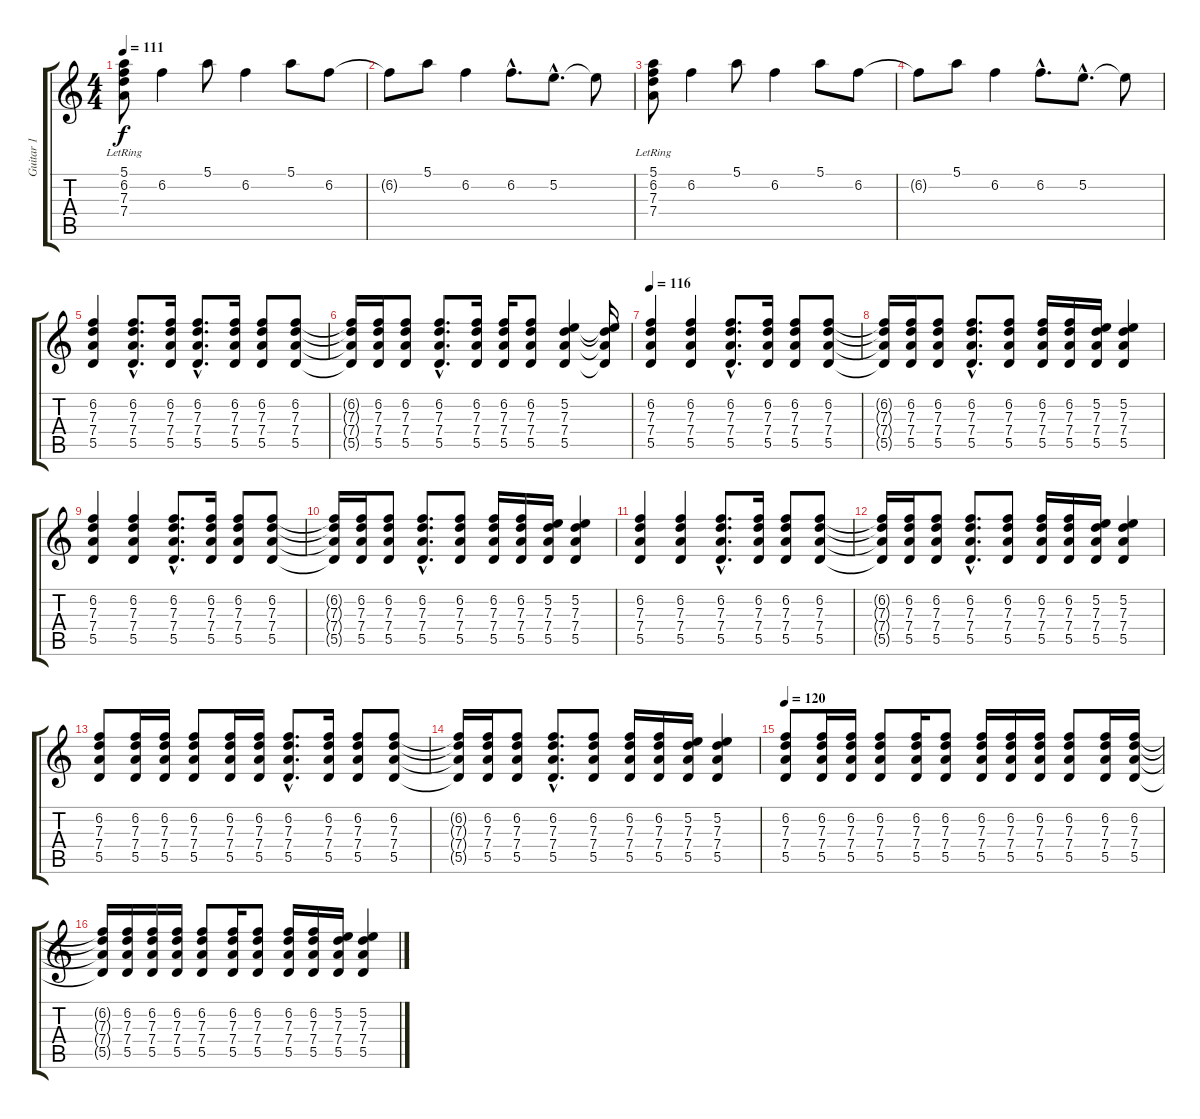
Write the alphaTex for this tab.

\track ("Guitar 1" "Guitar 1") {instrument electricguitarjazz}
\staff {score tabs}
\tuning (E4 B3 G3 D3 A2 E2) {hide}
\ts (4 4)
\tempo 111
\clef g2
\ks c
(5.1{lr} 6.2 7.3{lr} 7.4{lr}).8{dy f} 6.2.4 5.1.8 6.2.4 5.1.8 6.2.8 |
6.2{t}.8 5.1.8 6.2.4 6.2{hac}.8{d} 5.2{hac}.8{d} 5.2{t}.8 |
(5.1{lr} 6.2 7.3{lr} 7.4{lr}).8 6.2.4 5.1.8 6.2.4 5.1.8 6.2.8 |
6.2{t}.8 5.1.8 6.2.4 6.2{hac}.8{d} 5.2{hac}.8{d} 5.2{t}.8 |
(6.2 7.3 7.4 5.5).4 (6.2{hac} 7.3{hac} 7.4{hac} 5.5{hac}).8{d} (6.2 7.3 7.4 5.5).16 (6.2{hac} 7.3{hac} 7.4{hac} 5.5{hac}).8{d} (6.2 7.3 7.4 5.5).16 (6.2 7.3 7.4 5.5).8 (6.2 7.3 7.4 5.5).8 |
(6.2{t} 7.3{t} 7.4{t} 5.5{t}).16 (6.2 7.3 7.4 5.5).16 (6.2 7.3 7.4 5.5).8 (6.2{hac} 7.3{hac} 7.4{hac} 5.5{hac}).8{d} (6.2 7.3 7.4 5.5).16 (6.2 7.3 7.4 5.5).16 (6.2 7.3 7.4 5.5).8 (5.2 7.3 7.4 5.5).4 (5.2{t} 7.3{t} 7.4{t} 5.5{t}).16 |
\tempo 116
(6.2 7.3 7.4 5.5).4 (6.2 7.3 7.4 5.5).4 (6.2{hac} 7.3{hac} 7.4{hac} 5.5{hac}).8{d} (6.2 7.3 7.4 5.5).16 (6.2 7.3 7.4 5.5).8 (6.2 7.3 7.4 5.5).8 |
(6.2{t} 7.3{t} 7.4{t} 5.5{t}).16 (6.2 7.3 7.4 5.5).16 (6.2 7.3 7.4 5.5).8 (6.2{hac} 7.3{hac} 7.4{hac} 5.5{hac}).8{d} (6.2 7.3 7.4 5.5).8 (6.2 7.3 7.4 5.5).16 (6.2 7.3 7.4 5.5).16 (5.2 7.3 7.4 5.5).16 (5.2 7.3 7.4 5.5).4 |
(6.2 7.3 7.4 5.5).4 (6.2 7.3 7.4 5.5).4 (6.2{hac} 7.3{hac} 7.4{hac} 5.5{hac}).8{d} (6.2 7.3 7.4 5.5).16 (6.2 7.3 7.4 5.5).8 (6.2 7.3 7.4 5.5).8 |
(6.2{t} 7.3{t} 7.4{t} 5.5{t}).16 (6.2 7.3 7.4 5.5).16 (6.2 7.3 7.4 5.5).8 (6.2{hac} 7.3{hac} 7.4{hac} 5.5{hac}).8{d} (6.2 7.3 7.4 5.5).8 (6.2 7.3 7.4 5.5).16 (6.2 7.3 7.4 5.5).16 (5.2 7.3 7.4 5.5).16 (5.2 7.3 7.4 5.5).4 |
(6.2 7.3 7.4 5.5).4 (6.2 7.3 7.4 5.5).4 (6.2{hac} 7.3{hac} 7.4{hac} 5.5{hac}).8{d} (6.2 7.3 7.4 5.5).16 (6.2 7.3 7.4 5.5).8 (6.2 7.3 7.4 5.5).8 |
(6.2{t} 7.3{t} 7.4{t} 5.5{t}).16 (6.2 7.3 7.4 5.5).16 (6.2 7.3 7.4 5.5).8 (6.2{hac} 7.3{hac} 7.4{hac} 5.5{hac}).8{d} (6.2 7.3 7.4 5.5).8 (6.2 7.3 7.4 5.5).16 (6.2 7.3 7.4 5.5).16 (5.2 7.3 7.4 5.5).16 (5.2 7.3 7.4 5.5).4 |
(6.2 7.3 7.4 5.5).8 (6.2 7.3 7.4 5.5).16 (6.2 7.3 7.4 5.5).16 (6.2 7.3 7.4 5.5).8 (6.2 7.3 7.4 5.5).16 (6.2 7.3 7.4 5.5).16 (6.2{hac} 7.3{hac} 7.4{hac} 5.5{hac}).8{d} (6.2 7.3 7.4 5.5).16 (6.2 7.3 7.4 5.5).8 (6.2 7.3 7.4 5.5).8 |
(6.2{t} 7.3{t} 7.4{t} 5.5{t}).16 (6.2 7.3 7.4 5.5).16 (6.2 7.3 7.4 5.5).8 (6.2{hac} 7.3{hac} 7.4{hac} 5.5{hac}).8{d} (6.2 7.3 7.4 5.5).8 (6.2 7.3 7.4 5.5).16 (6.2 7.3 7.4 5.5).16 (5.2 7.3 7.4 5.5).16 (5.2 7.3 7.4 5.5).4 |
\tempo 120
(6.2 7.3 7.4 5.5).8 (6.2 7.3 7.4 5.5).16 (6.2 7.3 7.4 5.5).16 (6.2 7.3 7.4 5.5).8 (6.2 7.3 7.4 5.5).16 (6.2 7.3 7.4 5.5).8 (6.2 7.3 7.4 5.5).16 (6.2 7.3 7.4 5.5).16 (6.2 7.3 7.4 5.5).16 (6.2 7.3 7.4 5.5).8 (6.2 7.3 7.4 5.5).16 (6.2 7.3 7.4 5.5).16 |
(6.2{t} 7.3{t} 7.4{t} 5.5{t}).16 (6.2 7.3 7.4 5.5).16 (6.2 7.3 7.4 5.5).16 (6.2 7.3 7.4 5.5).16 (6.2 7.3 7.4 5.5).8 (6.2 7.3 7.4 5.5).16 (6.2 7.3 7.4 5.5).8 (6.2 7.3 7.4 5.5).16 (6.2 7.3 7.4 5.5).16 (5.2 7.3 7.4 5.5).16 (5.2 7.3 7.4 5.5).4
